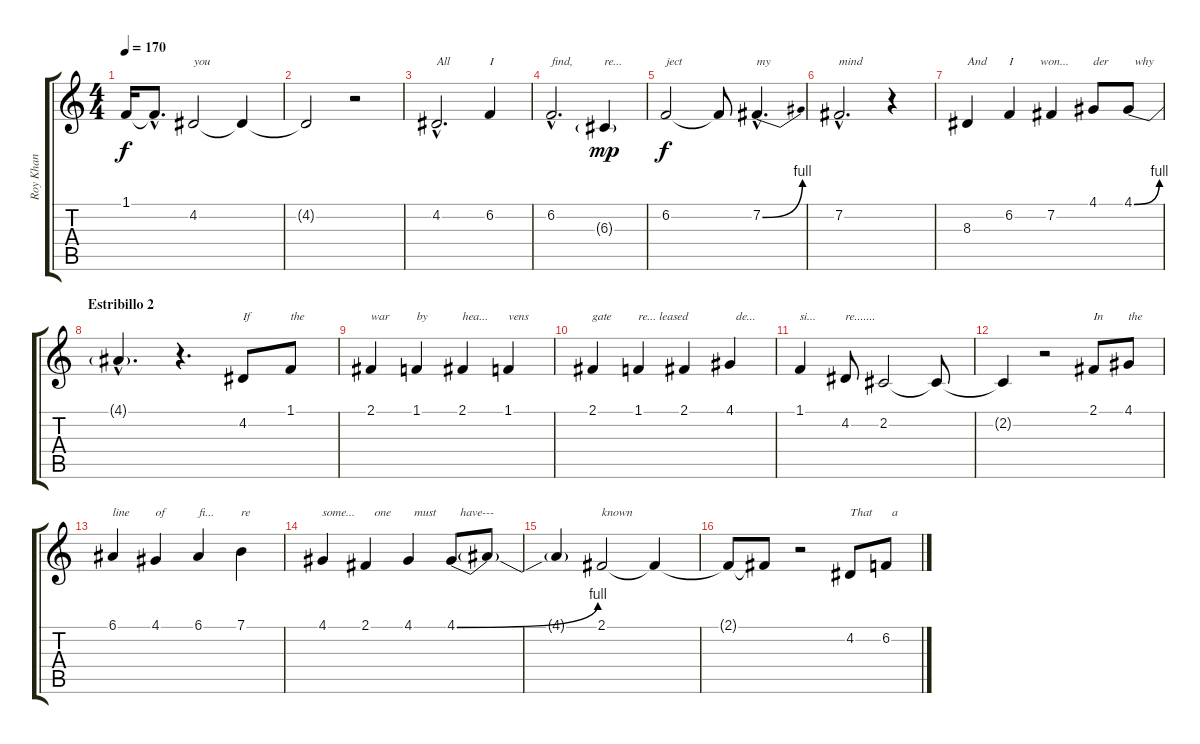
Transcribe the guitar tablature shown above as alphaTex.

\track ("Roy Khan" "Roy Khan") {instrument viola}
\staff {score tabs}
\tuning (E4 B3 G3 D3 A2 E2) {hide}
\ts (4 4)
\tempo 170
\clef g2
\ks c
1.1{t}.16{dy f} 1.1{hac t}.8{d} 4.2.2{txt "you" volume 14} 4.2{t}.4 |
4.2{t}.2 r.2 |
4.2{hac}.2{d txt "All" volume 16} 6.2.4{txt "I"} |
6.2{hac}.2{d txt "find,"} 6.3{g}.4{txt "re..." dy mp} |
6.2.2{txt "ject" dy f} 6.2{t}.8 7.2{be (bend 0 0 60 4) hac}.4{d txt "my"} |
7.2{hac}.2{d txt "mind"} r.4 |
8.3.4{txt "And"} 6.2.4{txt "I         won..."} 7.2.4 4.1.8{txt "der"} 4.1{be (bend 0 0 60 4)}.8{txt "  why"} |
\section ("" "Estribillo 2")
4.1{hac t}.4{d} r.4{d} 4.2.8{txt "If"} 1.1.8{txt "the"} |
2.1.4{txt "war"} 1.1.4{txt "by"} 2.1.4{txt "hea..."} 1.1.4{txt "vens"} |
2.1.4{txt "gate"} 1.1.4{txt "re... leased"} 2.1.4 4.1.4{txt "  de..."} |
1.1.4{txt "si..."} 4.2.8{txt "re......."} 2.2.2 2.2{t}.8 |
2.2{t}.4 r.2 2.1.8{txt "In"} 4.1.8{txt "the"} |
6.1.4{txt "line"} 4.1.4{txt "of"} 6.1.4{txt "fi..."} 7.1.4{txt "re"} |
4.1.4{txt "some..."} 2.1.4{txt "   one"} 4.1.4{txt "  must"} 4.1{be (bend 0 0 60 4)}.8{txt "   have---"} 4.1{t}.8 |
4.1{t}.4 2.1.2{txt "known"} 2.1{t}.4 |
2.1{t}.8 2.1{t}.8 r.2 4.2.8{txt "That"} 6.2.8{txt "  a"}
